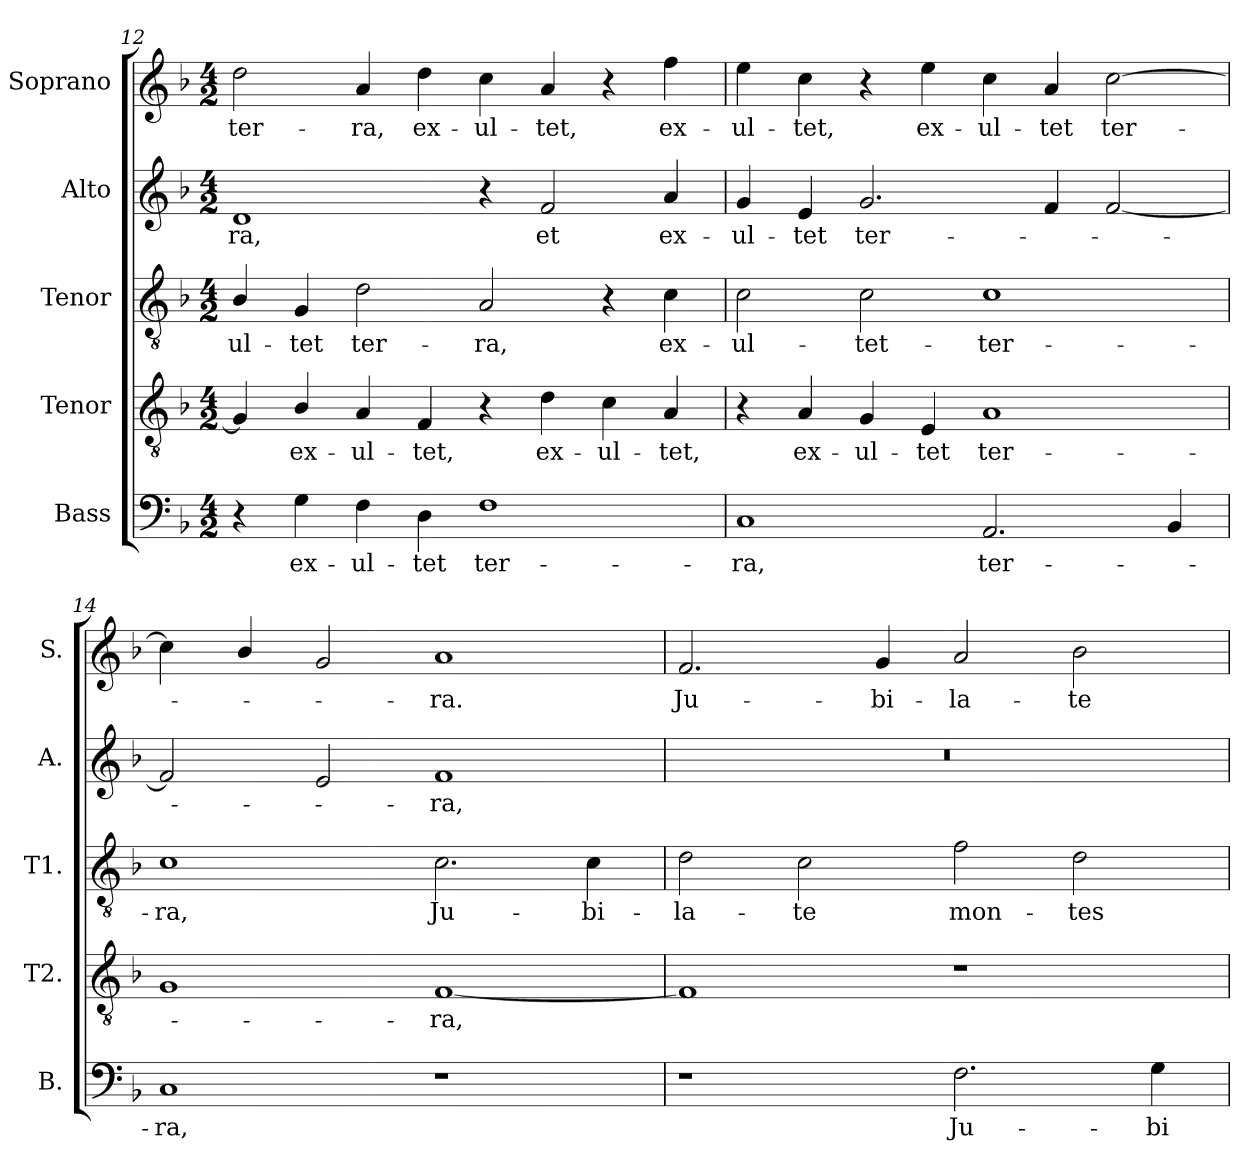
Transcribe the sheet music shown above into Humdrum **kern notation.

**kern	**text	**kern	**text	**kern	**text	**kern	**text	**kern	**text
*part5	*part5	*part4	*part4	*part3	*part3	*part2	*part2	*part1	*part1
*staff5	*staff5	*staff4	*staff4	*staff3	*staff3	*staff2	*staff2	*staff1	*staff1
*I"Bass	*	*I"Tenor	*	*I"Tenor	*	*I"Alto	*	*I"Soprano	*
*I'B.	*	*I'T2.	*	*I'T1.	*	*I'A.	*	*I'S.	*
!!LO:PB:g=z
*clefF4	*	*clefGv2	*	*clefGv2	*	*clefG2	*	*clefG2	*
*	*	*ITrd7c12	*	*ITrd7c12	*	*	*	*	*
*k[b-]	*	*k[b-]	*	*k[b-]	*	*k[b-]	*	*k[b-]	*
*F:	*	*F:	*	*F:	*	*F:	*	*F:	*
*M4/2	*	*M4/2	*	*M4/2	*	*M4/2	*	*M4/2	*
=12	=12	=12	=12	=12	=12	=12	=12	=12	=12
!	!	!	!	!	!LO:LY:b:color=#000000	!	!	!	!
!	!	!	!	!	!	!	!LO:LY:b:color=#000000	!	!
!	!	!	!	!	!	!	!	!	!LO:LY:b:color=#000000
4r	.	4GGi/]	.	4BB-i/	-ul-	1di	-ra,	2ddi\	ter-
!	!LO:LY:b:color=#000000	!	!	!	!	!	!	!	!
!	!	!	!LO:LY:b:color=#000000	!	!	!	!	!	!
!	!	!	!	!	!LO:LY:b:color=#000000	!	!	!	!
4Gi\	ex-	4BB-i/	ex-	4GGi/	-tet	.	.	.	.
!	!LO:LY:b:color=#000000	!	!	!	!	!	!	!	!
!	!	!	!LO:LY:b:color=#000000	!	!	!	!	!	!
!	!	!	!	!	!LO:LY:b:color=#000000	!	!	!	!
!	!	!	!	!	!	!	!	!	!LO:LY:b:color=#000000
4Fi\	-ul-	4AAi/	-ul-	2Di\	ter-	.	.	4ai/	-ra,
!	!LO:LY:b:color=#000000	!	!	!	!	!	!	!	!
!	!	!	!LO:LY:b:color=#000000	!	!	!	!	!	!
!	!	!	!	!	!	!	!	!	!LO:LY:b:color=#000000
4Di\	-tet	4FFi/	-tet,	.	.	.	.	4ddi\	ex-
!	!LO:LY:b:color=#000000	!	!	!	!	!	!	!	!
!	!	!	!	!	!LO:LY:b:color=#000000	!	!	!	!
!	!	!	!	!	!	!	!	!	!LO:LY:b:color=#000000
1Fi	ter-	4r	.	2AAi/	-ra,	4r	.	4cci\	-ul-
!	!	!	!LO:LY:b:color=#000000	!	!	!	!	!	!
!	!	!	!	!	!	!	!LO:LY:b:color=#000000	!	!
!	!	!	!	!	!	!	!	!	!LO:LY:b:color=#000000
.	.	4Di\	ex-	.	.	2fi/	et	4ai/	-tet,
!	!	!	!LO:LY:b:color=#000000	!	!	!	!	!	!
.	.	4Ci\	-ul-	4r	.	.	.	4r	.
!	!	!	!LO:LY:b:color=#000000	!	!	!	!	!	!
!	!	!	!	!	!LO:LY:b:color=#000000	!	!	!	!
!	!	!	!	!	!	!	!LO:LY:b:color=#000000	!	!
!	!	!	!	!	!	!	!	!	!LO:LY:b:color=#000000
.	.	4AAi/	-tet,	4Ci\	ex-	4ai/	ex-	4ffi\	ex-
=13	=13	=13	=13	=13	=13	=13	=13	=13	=13
!	!LO:LY:b:color=#000000	!	!	!	!	!	!	!	!
!	!	!	!	!	!LO:LY:b:color=#000000	!	!	!	!
!	!	!	!	!	!	!	!LO:LY:b:color=#000000	!	!
!	!	!	!	!	!	!	!	!	!LO:LY:b:color=#000000
1Ci	-ra,	4r	.	2Ci\	-ul-	4gi/	-ul-	4eei\	-ul-
!	!	!	!LO:LY:b:color=#000000	!	!	!	!	!	!
!	!	!	!	!	!	!	!LO:LY:b:color=#000000	!	!
!	!	!	!	!	!	!	!	!	!LO:LY:b:color=#000000
.	.	4AAi/	ex-	.	.	4ei/	-tet	4cci\	-tet,
!	!	!	!LO:LY:b:color=#000000	!	!	!	!	!	!
!	!	!	!	!	!LO:LY:b:color=#000000	!	!	!	!
!	!	!	!	!	!	!	!LO:LY:b:color=#000000	!	!
.	.	4GGi/	-ul-	2Ci\	-tet-	2.gi/	ter-	4r	.
!	!	!	!LO:LY:b:color=#000000	!	!	!	!	!	!
!	!	!	!	!	!	!	!	!	!LO:LY:b:color=#000000
.	.	4EEi/	-tet	.	.	.	.	4eei\	ex-
!	!LO:LY:b:color=#000000	!	!	!	!	!	!	!	!
!	!	!	!LO:LY:b:color=#000000	!	!	!	!	!	!
!	!	!	!	!	!LO:LY:b:color=#000000	!	!	!	!
!	!	!	!	!	!	!	!	!	!LO:LY:b:color=#000000
2.AAi/	ter-	1AAi	ter-	1Ci	-ter-	.	.	4cci\	-ul-
!	!	!	!	!	!	!	!	!	!LO:LY:b:color=#000000
.	.	.	.	.	.	4fi/	.	4ai/	-tet
!	!	!	!	!	!	!	!	!	!LO:LY:b:color=#000000
.	.	.	.	.	.	[2fi/	.	[2cci\	ter-
4BB-i/	.	.	.	.	.	.	.	.	.
=14	=14	=14	=14	=14	=14	=14	=14	=14	=14
!	!LO:LY:b:color=#000000	!	!	!	!	!	!	!	!
!	!	!	!	!	!LO:LY:b:color=#000000	!	!	!	!
1Ci	-ra,	1GGi	.	1Ci	-ra,	2fi/]	.	4cci\]	.
.	.	.	.	.	.	.	.	4b-i/	.
.	.	.	.	.	.	2ei/	.	2gi/	.
!	!	!	!LO:LY:b:color=#000000	!	!	!	!	!	!
!	!	!	!	!	!LO:LY:b:color=#000000	!	!	!	!
!	!	!	!	!	!	!	!LO:LY:b:color=#000000	!	!
!	!	!	!	!	!	!	!	!	!LO:LY:b:color=#000000
1r	.	[1FFi	-ra,	2.Ci\	Ju-	1fi	-ra,	1ai	-ra.
!	!	!	!	!	!LO:LY:b:color=#000000	!	!	!	!
.	.	.	.	4Ci\	-bi-	.	.	.	.
=15	=15	=15	=15	=15	=15	=15	=15	=15	=15
!	!	!	!	!	!LO:LY:b:color=#000000	!LO:N:vis=1	!	!	!
!	!	!	!	!	!	!	!	!	!LO:LY:b:color=#000000
1r	.	1FFi]	.	2Di\	-la-	0r	.	2.fi/	Ju-
!	!	!	!	!	!LO:LY:b:color=#000000	!	!	!	!
.	.	.	.	2Ci\	-te	.	.	.	.
!	!	!	!	!	!	!	!	!	!LO:LY:b:color=#000000
.	.	.	.	.	.	.	.	4gi/	-bi-
!	!LO:LY:b:color=#000000	!	!	!	!	!	!	!	!
!	!	!	!	!	!LO:LY:b:color=#000000	!	!	!	!
!	!	!	!	!	!	!	!	!	!LO:LY:b:color=#000000
2.Fi\	Ju-	1r	.	2Fi\	mon-	.	.	2ai/	-la-
!	!	!	!	!	!LO:LY:b:color=#000000	!	!	!	!
!	!	!	!	!	!	!	!	!	!LO:LY:b:color=#000000
.	.	.	.	2Di\	-tes	.	.	2b-i\	-te
!	!LO:LY:b:color=#000000	!	!	!	!	!	!	!	!
4Gi\	-bi-	.	.	.	.	.	.	.	.
=	=	=	=	=	=	=	=	=	=
*-	*-	*-	*-	*-	*-	*-	*-	*-	*-
